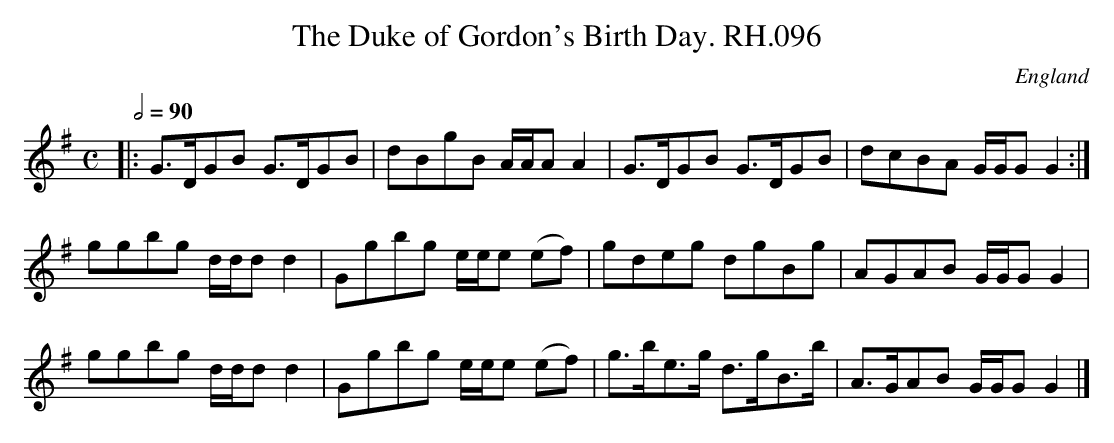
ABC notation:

X:1
T:Duke of Gordon's Birth Day. RH.096, The
O:England
M:C
L:1/8
Q:2/4=90
K:G
|:G>DGB G>DGB|dBgB A/A/AA2|\
G>DGB G>DGB|dcBA G/G/GG2:|
ggbg d/d/dd2|Ggbg e/e/e (ef)|\
gdeg dgBg|AGAB G/G/GG2|
ggbg d/d/dd2|Ggbg e/e/e (ef)|\
g>be>g d>gB>b|A>GAB G/G/GG2|]
